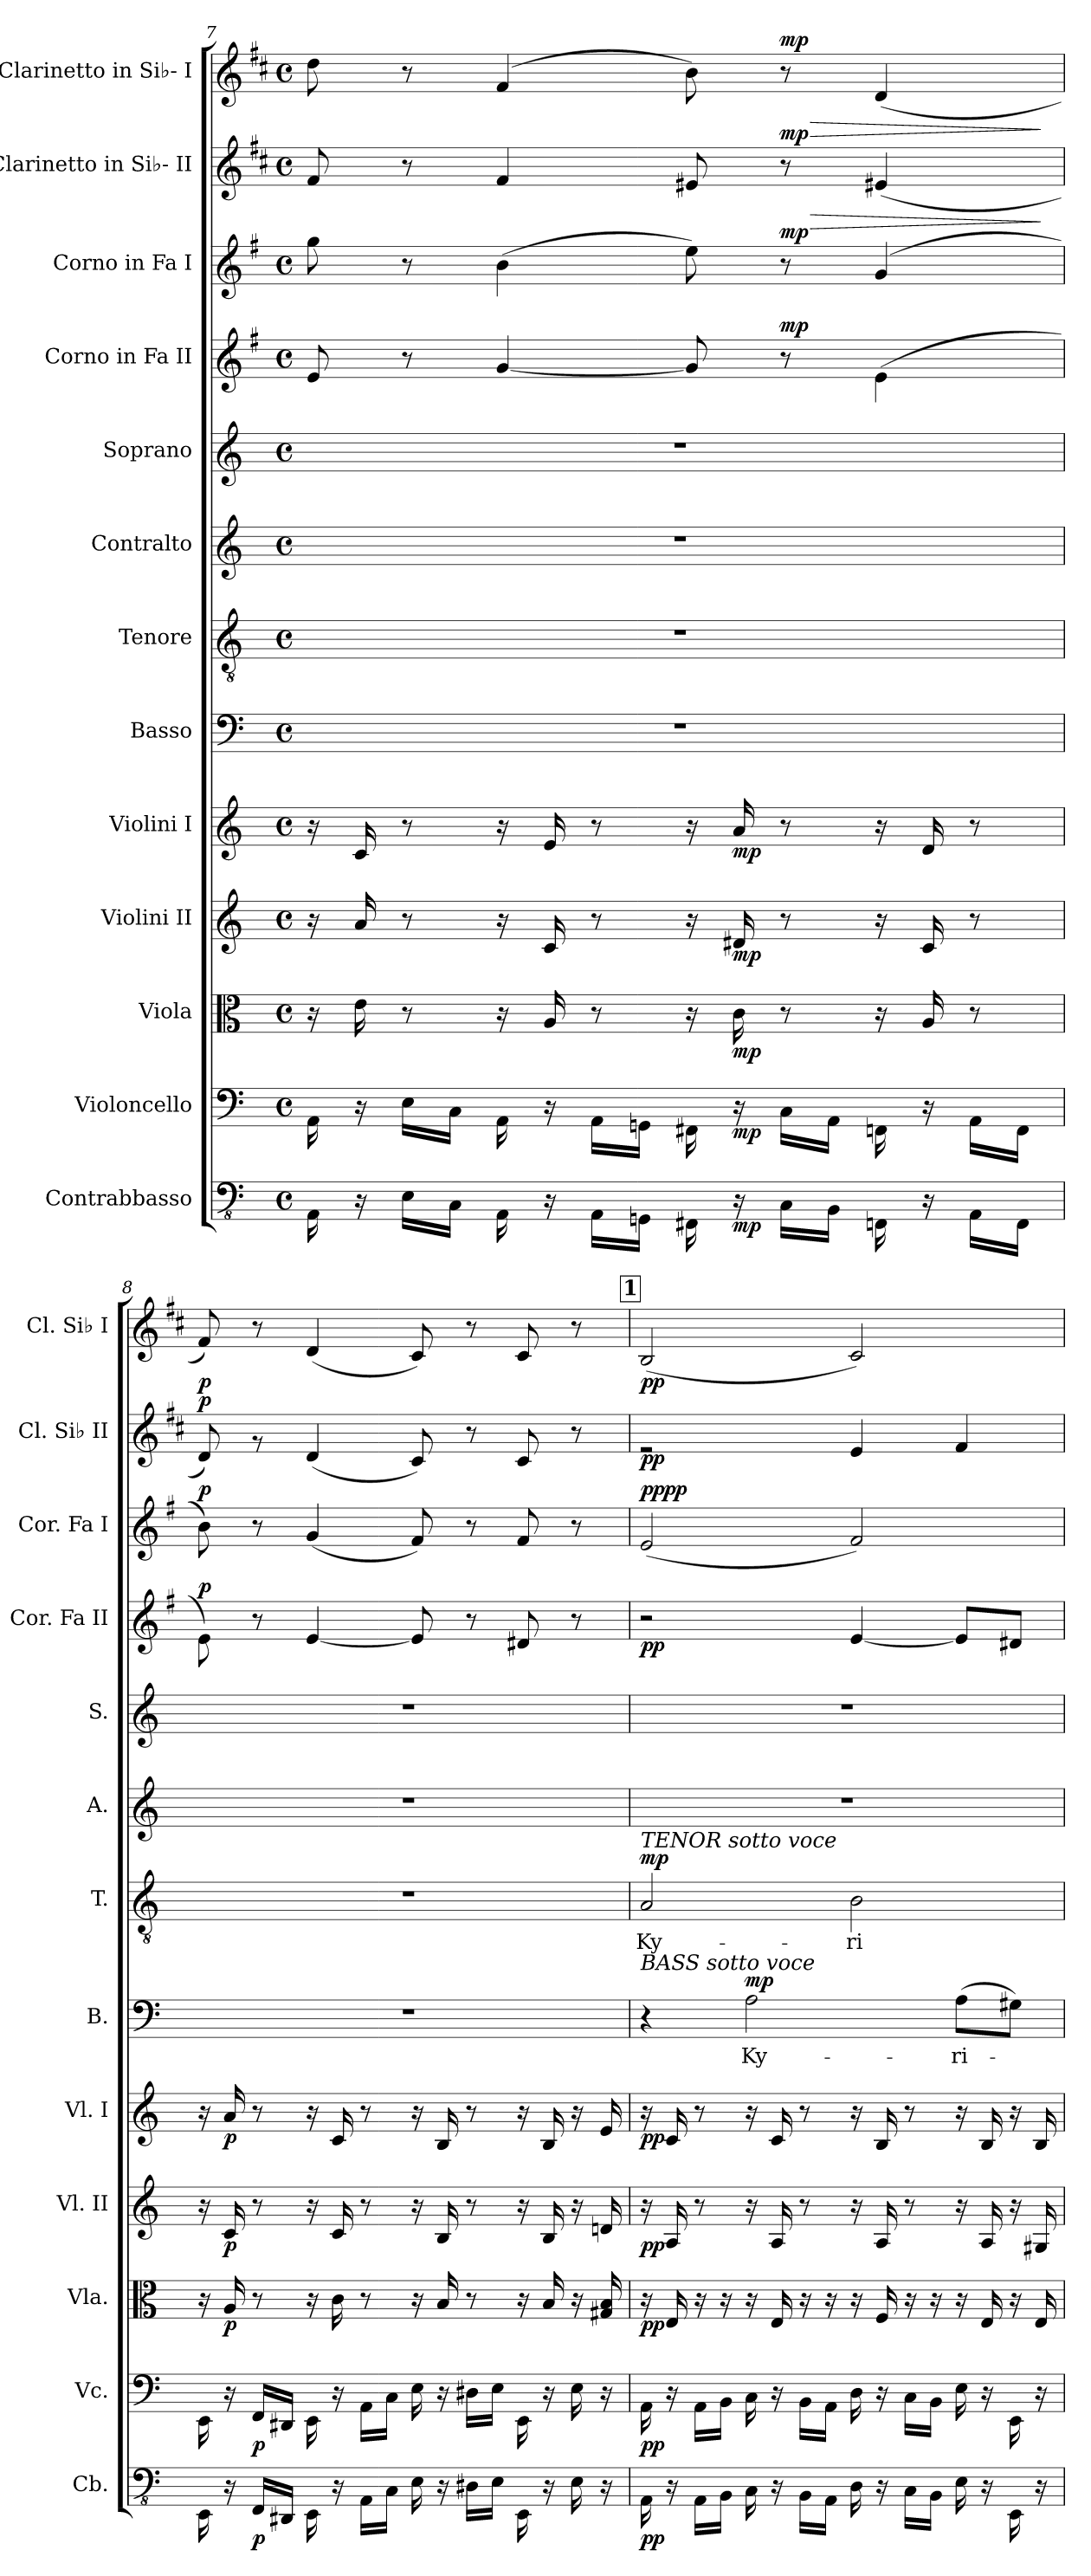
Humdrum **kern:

**kern	**dynam	**kern	**dynam	**kern	**dynam	**kern	**dynam	**kern	**dynam	**kern	**text	**dynam	**kern	**text	**dynam	**kern	**kern	**kern	**dynam	**kern	**dynam	**kern	**dynam	**kern	**dynam
*part13	*part13	*part12	*part12	*part11	*part11	*part10	*part10	*part9	*part9	*part8	*part8	*part8	*part7	*part7	*part7	*part6	*part5	*part4	*part4	*part3	*part3	*part2	*part2	*part1	*part1
*staff13	*staff13	*staff12	*staff12	*staff11	*staff11	*staff10	*staff10	*staff9	*staff9	*staff8	*staff8	*staff8	*staff7	*staff7	*staff7	*staff6	*staff5	*staff4	*staff4	*staff3	*staff3	*staff2	*staff2	*staff1	*staff1
*I"Contrabbasso	*	*I"Violoncello	*	*I"Viola	*	*I"Violini II	*	*I"Violini I	*	*I"Basso	*	*	*I"Tenore	*	*	*I"Contralto	*I"Soprano	*I"Corno in Fa II	*	*I"Corno in Fa I	*	*I"Clarinetto  in Si♭- II	*	*I"Clarinetto  in Si♭- I	*
*I'Cb.	*	*I'Vc.	*	*I'Vla.	*	*I'Vl. II	*	*I'Vl. I	*	*I'B.	*	*	*I'T.	*	*	*I'A.	*I'S.	*I'Cor. Fa II	*	*I'Cor. Fa I	*	*I'Cl. Si♭ II	*	*I'Cl. Si♭ I	*
!!LO:PB:g=z
*clefFv4	*	*clefF4	*	*clefC3	*	*clefG2	*	*clefG2	*	*clefF4	*	*	*clefGv2	*	*	*clefG2	*clefG2	*clefG2	*	*clefG2	*	*clefG2	*	*clefG2	*
*	*	*	*	*	*	*	*	*	*	*	*	*	*	*	*	*	*	*ITrd4c7	*	*ITrd4c7	*	*ITrd1c2	*	*ITrd1c2	*
*k[]	*	*k[]	*	*k[]	*	*k[]	*	*k[]	*	*k[]	*	*	*k[]	*	*	*k[]	*k[]	*k[]	*	*k[]	*	*k[]	*	*k[]	*
*M4/4	*	*M4/4	*	*M4/4	*	*M4/4	*	*M4/4	*	*M4/4	*	*	*M4/4	*	*	*M4/4	*M4/4	*M4/4	*	*M4/4	*	*M4/4	*	*M4/4	*
*met(c)	*	*met(c)	*	*met(c)	*	*met(c)	*	*met(c)	*	*met(c)	*	*	*met(c)	*	*	*met(c)	*met(c)	*met(c)	*	*met(c)	*	*met(c)	*	*met(c)	*
=7	=7	=7	=7	=7	=7	=7	=7	=7	=7	=7	=7	=7	=7	=7	=7	=7	=7	=7	=7	=7	=7	=7	=7	=7	=7
16AAA\	.	16AA\	.	16r	.	16r	.	16r	.	1r	.	.	1r	.	.	1r	1r	8A/	.	8cc\	.	8e/	.	8cc\	.
16r	.	16r	.	16e\	.	16a/	.	16c/	.	.	.	.	.	.	.	.	.	.	.	.	.	.	.	.	.
16EE\LL	.	16E\LL	.	8r	.	8r	.	8r	.	.	.	.	.	.	.	.	.	8r	.	8r	.	8r	.	8r	.
16CC\JJ	.	16C\JJ	.	.	.	.	.	.	.	.	.	.	.	.	.	.	.	.	.	.	.	.	.	.	.
16AAA\	.	16AA\	.	16r	.	16r	.	16r	.	.	.	.	.	.	.	.	.	[4c/	.	(>4e\	.	4e/	.	(>4e/	.
16r	.	16r	.	16A/	.	16c/	.	16e/	.	.	.	.	.	.	.	.	.	.	.	.	.	.	.	.	.
16AAA\LL	.	16AA\LL	.	8r	.	8r	.	8r	.	.	.	.	.	.	.	.	.	.	.	.	.	.	.	.	.
16GGGn\JJ	.	16GGn\JJ	.	.	.	.	.	.	.	.	.	.	.	.	.	.	.	.	.	.	.	.	.	.	.
16FFF#X\	.	16FF#X\	.	16r	.	16r	.	16r	.	.	.	.	.	.	.	.	.	8c/]	.	8a\)	.	8d#X/	.	8a\)	.
!	!LO:DY:b	!	!LO:DY:b	!	!LO:DY:b	!	!LO:DY:b	!	!LO:DY:b	!	!	!	!	!	!	!	!	!	!	!	!	!	!	!	!
16r	mp	16r	mp	16c\	mp	16d#X/	mp	16a/	mp	.	.	.	.	.	.	.	.	.	.	.	.	.	.	.	.
!	!	!	!	!	!	!	!	!	!	!	!	!	!	!	!	!	!	!	!LO:DY:a	!	!LO:DY:a	!	!LO:HP:b	!	!LO:HP:b
!	!	!	!	!	!	!	!	!	!	!	!	!	!	!	!	!	!	!	!	!	!	!	!LO:DY:n=1:a	!	!LO:DY:n=1:a
16CC\LL	.	16C\LL	.	8r	.	8r	.	8r	.	.	.	.	.	.	.	.	.	8r	mp	8r	mp	8r	> mp	8r	> mp
16BBB\JJ	.	16AA\JJ	.	.	.	.	.	.	.	.	.	.	.	.	.	.	.	.	.	.	.	.	.	.	.
16FFFn\	.	16FFn\	.	16r	.	16r	.	16r	.	.	.	.	.	.	.	.	.	(>4A\	.	(<4c/	.	(<4d#X/	.	(<4c/	.
16r	.	16r	.	16A/	.	16c/	.	16d/	.	.	.	.	.	.	.	.	.	.	.	.	.	.	.	.	.
16AAA\LL	.	16AA\LL	.	8r	.	8r	.	8r	.	.	.	.	.	.	.	.	.	.	.	.	.	.	.	.	.
16FFF\JJ	.	16FF\JJ	.	.	.	.	.	.	.	.	.	.	.	.	.	.	.	.	.	.	.	.	.	.	.
.	.	.	.	.	.	.	.	.	.	.	.	.	.	.	.	.	.	.	.	.	.	.	]	.	]
=8	=8	=8	=8	=8	=8	=8	=8	=8	=8	=8	=8	=8	=8	=8	=8	=8	=8	=8	=8	=8	=8	=8	=8	=8	=8
!	!	!	!	!	!	!	!	!	!	!	!	!	!	!	!	!	!	!	!LO:DY:a	!	!LO:DY:a	!	!LO:DY:a	!	!LO:DY:b
16EEE\	.	16EE\	.	16r	.	16r	.	16r	.	1r	.	.	1r	.	.	1r	1r	8A\)	p	8e\)	p	8c/)	p	8e/)	p
!	!	!	!	!	!LO:DY:b	!	!LO:DY:b	!	!LO:DY:b	!	!	!	!	!	!	!	!	!	!	!	!	!	!	!	!
16r	.	16r	.	16A/	p	16c/	p	16a/	p	.	.	.	.	.	.	.	.	.	.	.	.	.	.	.	.
!	!LO:DY:b	!	!LO:DY:b	!	!	!	!	!	!	!	!	!	!	!	!	!	!	!	!	!	!	!	!	!	!
16FFF/LL	p	16FF/LL	p	8r	.	8r	.	8r	.	.	.	.	.	.	.	.	.	8r	.	8r	.	8rg	.	8r	.
16DDD#X/JJ	.	16DD#X/JJ	.	.	.	.	.	.	.	.	.	.	.	.	.	.	.	.	.	.	.	.	.	.	.
16EEE\	.	16EE\	.	16r	.	16r	.	16r	.	.	.	.	.	.	.	.	.	[4A/	.	(<4c/	.	(<4c/	.	(<4c/	.
16r	.	16r	.	16c\	.	16c/	.	16c/	.	.	.	.	.	.	.	.	.	.	.	.	.	.	.	.	.
16AAA\LL	.	16AA\LL	.	8r	.	8r	.	8r	.	.	.	.	.	.	.	.	.	.	.	.	.	.	.	.	.
16CC\JJ	.	16C\JJ	.	.	.	.	.	.	.	.	.	.	.	.	.	.	.	.	.	.	.	.	.	.	.
16EE\	.	16E\	.	16r	.	16r	.	16r	.	.	.	.	.	.	.	.	.	8A/]	.	8B/)	.	8B/)	.	8B/)	.
16r	.	16r	.	16B/	.	16B/	.	16B/	.	.	.	.	.	.	.	.	.	.	.	.	.	.	.	.	.
16DD#X\LL	.	16D#X\LL	.	8r	.	8r	.	8r	.	.	.	.	.	.	.	.	.	8r	.	8r	.	8r	.	8r	.
16EE\JJ	.	16E\JJ	.	.	.	.	.	.	.	.	.	.	.	.	.	.	.	.	.	.	.	.	.	.	.
16EEE\	.	16EE\	.	16r	.	16r	.	16r	.	.	.	.	.	.	.	.	.	8G#X/	.	8B/	.	8B/	.	8B/	.
16r	.	16r	.	16B/	.	16B/	.	16B/	.	.	.	.	.	.	.	.	.	.	.	.	.	.	.	.	.
16EE\	.	16E\	.	16r	.	16r	.	16r	.	.	.	.	.	.	.	.	.	8r	.	8r	.	8r	.	8r	.
16r	.	16r	.	16G#X/ 16B/	.	16dn/	.	16e/	.	.	.	.	.	.	.	.	.	.	.	.	.	.	.	.	.
!!LO:REH:place=s1:a:B:fs=14:t=1
=9	=9	=9	=9	=9	=9	=9	=9	=9	=9	=9	=9	=9	=9	=9	=9	=9	=9	=9	=9	=9	=9	=9	=9	=9	=9
!	!	!	!	!	!	!	!	!	!	!	!	!	!LO:TX:a:i:t=TENOR   sotto voce	!	!	!	!	!	!	!	!	!	!	!	!
!	!	!	!	!	!	!	!	!	!	!LO:TX:a:i:t=BASS    sotto voce	!	!	!	!	!	!	!	!	!	!	!	!	!	!	!
!	!LO:DY:b	!	!LO:DY:b	!	!LO:DY:b	!	!LO:DY:b	!	!LO:DY:b	!	!	!	!	!LO:LY:b	!LO:DY:b	!	!	!	!LO:DY:b	!	!LO:DY:b	!	!	!	!
!	!	!	!	!	!	!	!	!	!	!	!	!	!	!	!	!	!	!	!	!	!LO:DY:n=1:a	!	!LO:DY:b	!	!LO:DY:b
16AAA\	pp	16AA\	pp	16r	pp	16r	pp	16r	pp	4r	.	.	2A/	Ky-	mp	1r	1r	2r	pp	(>2A/	pp pp	2re	pp	(>2A/	pp
16r	.	16r	.	16E/	.	16A/	.	16c/	.	.	.	.	.	.	.	.	.	.	.	.	.	.	.	.	.
16AAA\LL	.	16AA\LL	.	16r	.	8r	.	8r	.	.	.	.	.	.	.	.	.	.	.	.	.	.	.	.	.
16BBB\JJ	.	16BB\JJ	.	16r	.	.	.	.	.	.	.	.	.	.	.	.	.	.	.	.	.	.	.	.	.
!	!	!	!	!	!	!	!	!	!	!	!LO:LY:b	!LO:DY:a	!	!	!	!	!	!	!	!	!	!	!	!	!
16CC\	.	16C\	.	16r	.	16r	.	16r	.	2A\	Ky-	mp	.	.	.	.	.	.	.	.	.	.	.	.	.
16r	.	16r	.	16E/	.	16A/	.	16c/	.	.	.	.	.	.	.	.	.	.	.	.	.	.	.	.	.
16BBB\LL	.	16BB\LL	.	16r	.	8r	.	8r	.	.	.	.	.	.	.	.	.	.	.	.	.	.	.	.	.
16AAA\JJ	.	16AA\JJ	.	16r	.	.	.	.	.	.	.	.	.	.	.	.	.	.	.	.	.	.	.	.	.
!	!	!	!	!	!	!	!	!	!	!	!	!	!	!LO:LY:b	!	!	!	!	!	!	!	!	!	!	!
16DD\	.	16D\	.	16r	.	16r	.	16r	.	.	.	.	2B\	-ri-	.	.	.	[4A/	.	2B/)	.	4d/	.	2B/)	.
16r	.	16r	.	16F/	.	16A/	.	16B/	.	.	.	.	.	.	.	.	.	.	.	.	.	.	.	.	.
16CC\LL	.	16C\LL	.	16r	.	8r	.	8r	.	.	.	.	.	.	.	.	.	.	.	.	.	.	.	.	.
16BBB\JJ	.	16BB\JJ	.	16r	.	.	.	.	.	.	.	.	.	.	.	.	.	.	.	.	.	.	.	.	.
!	!	!	!	!	!	!	!	!	!	!	!LO:LY:b	!	!	!	!	!	!	!	!	!	!	!	!	!	!
16EE\	.	16E\	.	16r	.	16r	.	16r	.	(>8A\L	-ri-	.	.	.	.	.	.	8A/L]	.	.	.	4e/	.	.	.
16r	.	16r	.	16E/	.	16A/	.	16B/	.	.	.	.	.	.	.	.	.	.	.	.	.	.	.	.	.
16EEE\	.	16EE\	.	16r	.	16r	.	16r	.	8G#X\J)	.	.	.	.	.	.	.	8G#X/J	.	.	.	.	.	.	.
16r	.	16r	.	16E/	.	16G#X/	.	16B/	.	.	.	.	.	.	.	.	.	.	.	.	.	.	.	.	.
=	=	=	=	=	=	=	=	=	=	=	=	=	=	=	=	=	=	=	=	=	=	=	=	=	=
*-	*-	*-	*-	*-	*-	*-	*-	*-	*-	*-	*-	*-	*-	*-	*-	*-	*-	*-	*-	*-	*-	*-	*-	*-	*-
